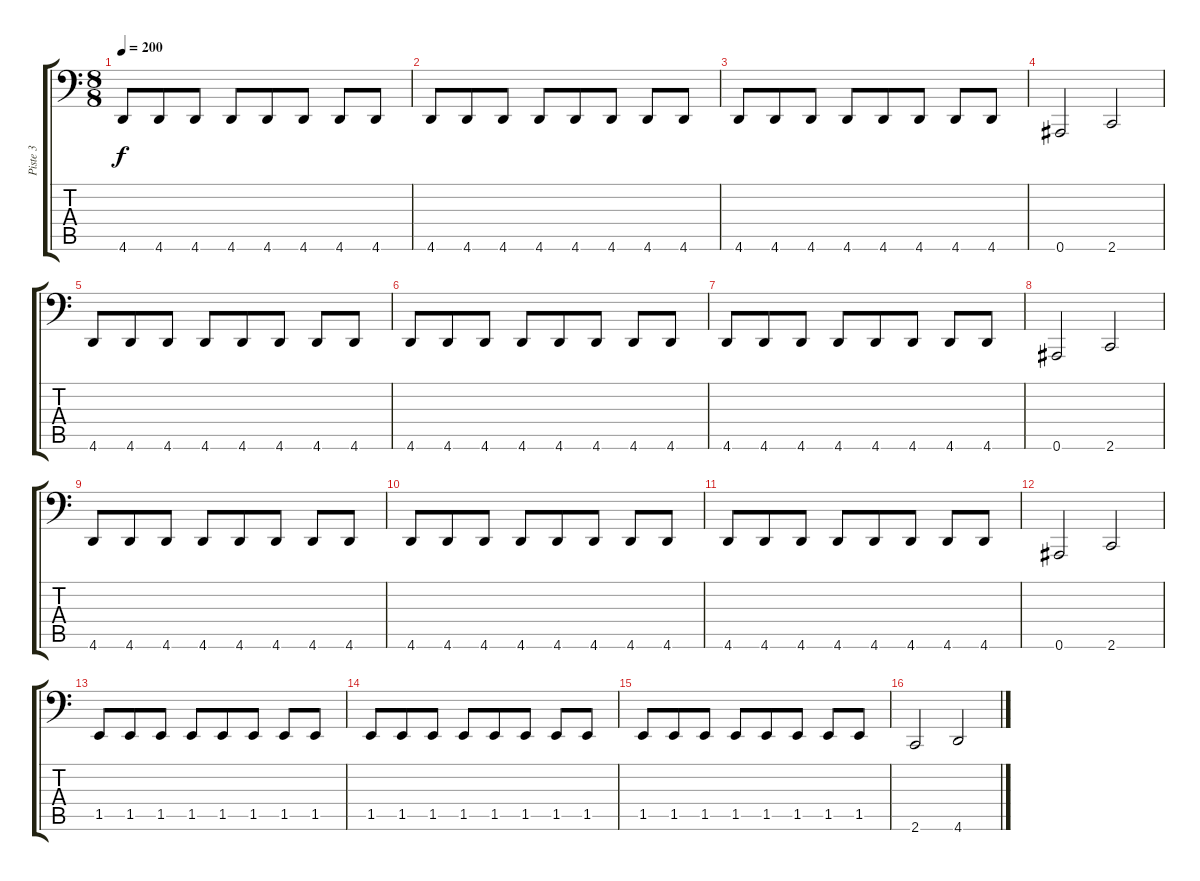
\track ("Piste 3" "Piste 3") {instrument electricbassfinger}
\staff {score tabs}
\tuning (B2 Gb2 Db2 Ab1 Eb1 Bb0) {hide}
\ts (8 8)
\tempo 200
\clef f4
\ks c
4.6.8{dy f} 4.6.8 4.6.8 4.6.8 4.6.8 4.6.8 4.6.8 4.6.8 |
4.6.8 4.6.8 4.6.8 4.6.8 4.6.8 4.6.8 4.6.8 4.6.8 |
4.6.8 4.6.8 4.6.8 4.6.8 4.6.8 4.6.8 4.6.8 4.6.8 |
0.6.2 2.6.2 |
4.6.8 4.6.8 4.6.8 4.6.8 4.6.8 4.6.8 4.6.8 4.6.8 |
4.6.8 4.6.8 4.6.8 4.6.8 4.6.8 4.6.8 4.6.8 4.6.8 |
4.6.8 4.6.8 4.6.8 4.6.8 4.6.8 4.6.8 4.6.8 4.6.8 |
0.6.2 2.6.2 |
4.6.8 4.6.8 4.6.8 4.6.8 4.6.8 4.6.8 4.6.8 4.6.8 |
4.6.8 4.6.8 4.6.8 4.6.8 4.6.8 4.6.8 4.6.8 4.6.8 |
4.6.8 4.6.8 4.6.8 4.6.8 4.6.8 4.6.8 4.6.8 4.6.8 |
0.6.2 2.6.2 |
1.5.8 1.5.8 1.5.8 1.5.8 1.5.8 1.5.8 1.5.8 1.5.8 |
1.5.8 1.5.8 1.5.8 1.5.8 1.5.8 1.5.8 1.5.8 1.5.8 |
1.5.8 1.5.8 1.5.8 1.5.8 1.5.8 1.5.8 1.5.8 1.5.8 |
2.6.2 4.6.2
